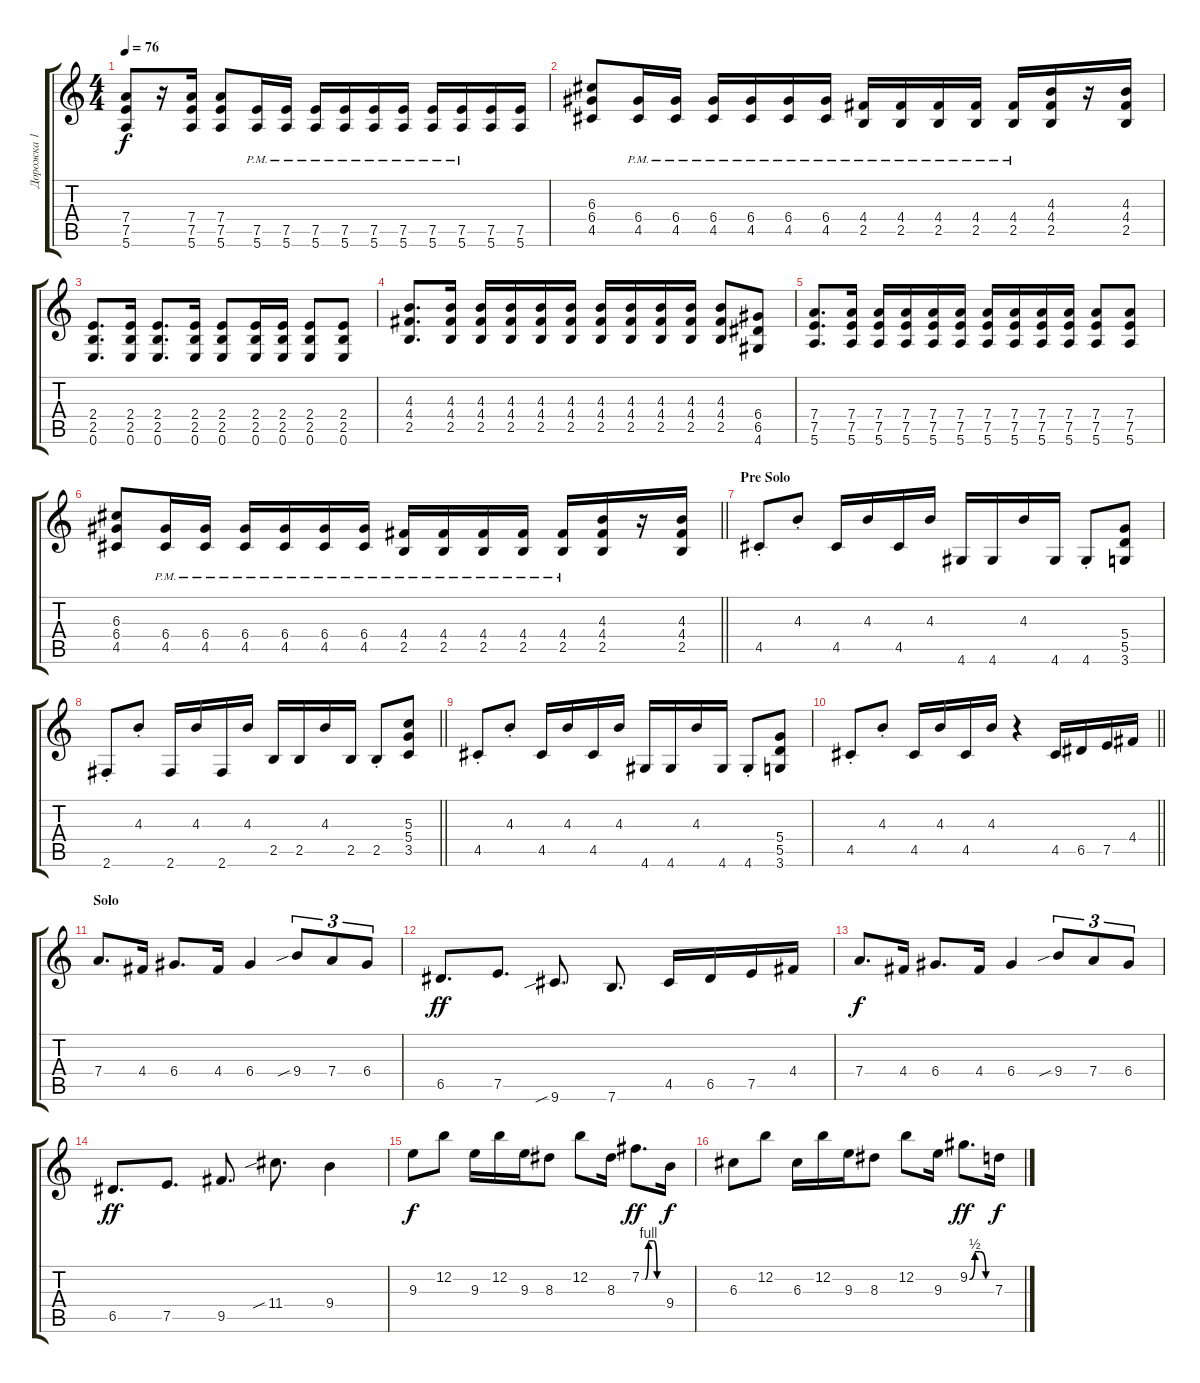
\track ("Дорожка 1" "Дорожка 1") {instrument distortionguitar}
\staff {score tabs}
\tuning (E4 B3 G3 D3 A2 E2) {hide}
\ts (4 4)
\tempo 76
\clef g2
\ks c
(7.4 7.5 5.6).8{dy f} r.16 (7.4 7.5 5.6).16 (7.4 7.5 5.6).8 (7.5{pm} 5.6{pm}).16 (7.5{pm} 5.6{pm}).16 (7.5{pm} 5.6{pm}).16 (7.5{pm} 5.6{pm}).16 (7.5{pm} 5.6{pm}).16 (7.5{pm} 5.6{pm}).16 (7.5{pm} 5.6{pm}).16 (7.5{pm} 5.6{pm}).16 (7.5 5.6).16 (7.5 5.6).16 |
(6.3 6.4 4.5).8 (6.4{pm} 4.5{pm}).16 (6.4{pm} 4.5{pm}).16 (6.4{pm} 4.5{pm}).16 (6.4{pm} 4.5{pm}).16 (6.4{pm} 4.5{pm}).16 (6.4{pm} 4.5{pm}).16 (4.4{pm} 2.5{pm}).16 (4.4{pm} 2.5{pm}).16 (4.4{pm} 2.5{pm}).16 (4.4{pm} 2.5{pm}).16 (4.4{pm} 2.5{pm}).16 (4.3 4.4 2.5).16 r.16 (4.3 4.4 2.5).16 |
(2.4 2.5 0.6).8{d} (2.4 2.5 0.6).16 (2.4 2.5 0.6).8{d} (2.4 2.5 0.6).16 (2.4 2.5 0.6).8 (2.4 2.5 0.6).16 (2.4 2.5 0.6).16 (2.4 2.5 0.6).8 (2.4 2.5 0.6).8 |
(4.3 4.4 2.5).8{d} (4.3 4.4 2.5).16 (4.3 4.4 2.5).16 (4.3 4.4 2.5).16 (4.3 4.4 2.5).16 (4.3 4.4 2.5).16 (4.3 4.4 2.5).16 (4.3 4.4 2.5).16 (4.3 4.4 2.5).16 (4.3 4.4 2.5).16 (4.3 4.4 2.5).8 (6.4 6.5 4.6).8 |
(7.4 7.5 5.6).8{d} (7.4 7.5 5.6).16 (7.4 7.5 5.6).16 (7.4 7.5 5.6).16 (7.4 7.5 5.6).16 (7.4 7.5 5.6).16 (7.4 7.5 5.6).16 (7.4 7.5 5.6).16 (7.4 7.5 5.6).16 (7.4 7.5 5.6).16 (7.4 7.5 5.6).8 (7.4 7.5 5.6).8 |
\barLineRight lightlight
(6.3 6.4 4.5).8 (6.4{pm} 4.5{pm}).16 (6.4{pm} 4.5{pm}).16 (6.4{pm} 4.5{pm}).16 (6.4{pm} 4.5{pm}).16 (6.4{pm} 4.5{pm}).16 (6.4{pm} 4.5{pm}).16 (4.4{pm} 2.5{pm}).16 (4.4{pm} 2.5{pm}).16 (4.4{pm} 2.5{pm}).16 (4.4{pm} 2.5{pm}).16 (4.4{pm} 2.5{pm}).16 (4.3 4.4 2.5).16 r.16 (4.3 4.4 2.5).16 |
\section ("" "Pre Solo")
4.5{st}.8 4.3{st}.8 4.5.16 4.3.16 4.5.16 4.3.16 4.6.16 4.6.16 4.3.16 4.6.16 4.6{st}.8 (5.4 5.5 3.6).8 |
\barLineRight lightlight
2.6{st}.8 4.3{st}.8 2.6.16 4.3.16 2.6.16 4.3.16 2.5.16 2.5.16 4.3.16 2.5.16 2.5{st}.8 (5.3 5.4 3.5).8 |
4.5{st}.8 4.3{st}.8 4.5.16 4.3.16 4.5.16 4.3.16 4.6.16 4.6.16 4.3.16 4.6.16 4.6{st}.8 (5.4 5.5 3.6).8 |
\barLineRight lightlight
4.5{st}.8 4.3{st}.8 4.5.16 4.3.16 4.5.16 4.3.16 r.4 4.5.16{volume 16} 6.5.16 7.5.16 4.4.16 |
\section ("" "Solo")
7.4.8{d} 4.4.16 6.4.8{d} 4.4.16 6.4.4 9.4{sib}.8{tu (3 2)} 7.4.8{tu (3 2)} 6.4.8{tu (3 2)} |
6.5.8{d dy ff} 7.5.8{d} 9.6{sib}.8{d} 7.6.8{d} 4.5.16 6.5.16 7.5.16 4.4.16 |
7.4.8{d dy f} 4.4.16 6.4.8{d} 4.4.16 6.4.4 9.4{sib}.8{tu (3 2)} 7.4.8{tu (3 2)} 6.4.8{tu (3 2)} |
6.5.8{d dy ff} 7.5.8{d} 9.5.8{d} 11.4{sib}.8{d} 9.4.4 |
9.3.8{dy f} 12.2.8 9.3.16 12.2.16 9.3.16 8.3.8 12.2.8 8.3.16 7.2{be (custom 0 0 10 0 20 4 35 4 45 0 60 0)}.8{d dy ff} 9.4.16{dy f} |
6.3.8 12.2.8 6.3.16 12.2.16 9.3.16 8.3.8 12.2.8 9.3.16 9.2{be (custom 0 0 15 2 30 2 45 0 60 0)}.8{d dy ff} 7.3.16{dy f}
